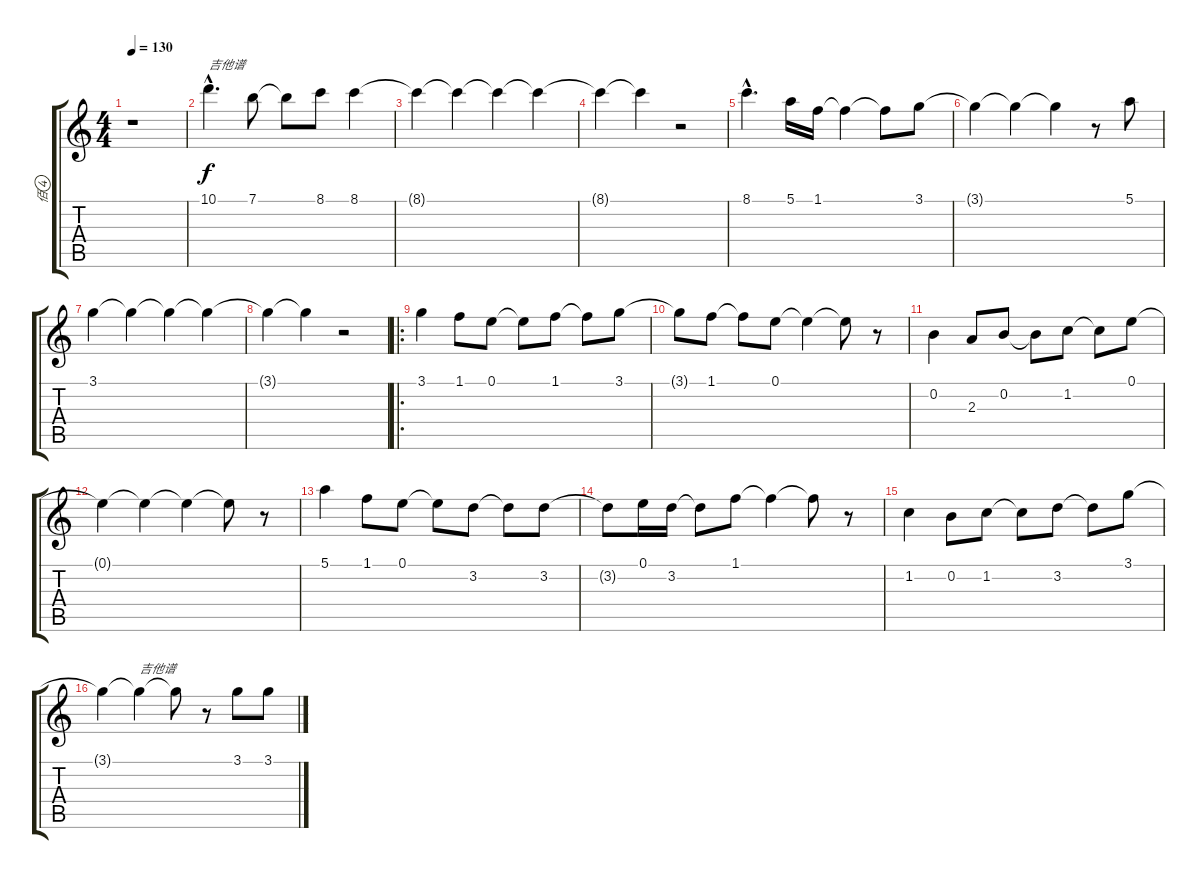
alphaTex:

\track ("佰" "佰") {instrument panflute}
\staff {score tabs}
\tuning (E5 B4 G4 D4 A3 E3) {hide}
\ts (4 4)
\tempo 130
\clef g2
\ks c
r.1{dy f instrument panflute} |
10.1{hac}.4{d txt "吉他谱"} 7.1.8 7.1{t}.8 8.1.8 8.1.4{volume 0} |
8.1{t}.4 8.1{t}.4 8.1{t}.4 8.1{t}.4 |
8.1{t}.4 8.1{t}.4 r.2 |
8.1{hac}.4{d volume 16} 5.1.16 1.1.16 1.1{t}.4 1.1{t}.8 3.1.8{volume 5} |
3.1{t}.4 3.1{t}.4 3.1{t}.4 r.8 5.1.8{volume 16} |
3.1.4{volume 0} 3.1{t}.4 3.1{t}.4 3.1{t}.4 |
3.1{t}.4 3.1{t}.4 r.2 |
\ro
3.1.4{volume 16} 1.1.8 0.1.8 0.1{t}.8 1.1.8 1.1{t}.8 3.1.8 |
3.1{t}.8 1.1.8 1.1{t}.8 0.1.8 0.1{t}.4 0.1{t}.8 r.8 |
0.2.4 2.3.8 0.2.8 0.2{t}.8 1.2.8 1.2{t}.8 0.1.8{volume 6} |
0.1{t}.4 0.1{t}.4 0.1{t}.4 0.1{t}.8 r.8 |
5.1.4{volume 16} 1.1.8 0.1.8 0.1{t}.8 3.2.8 3.2{t}.8 3.2.8 |
3.2{t}.8 0.1.16 3.2.16 3.2{t}.8 1.1.8 1.1{t}.4 1.1{t}.8 r.8 |
1.2.4 0.2.8 1.2.8 1.2{t}.8 3.2.8 3.2{t}.8 3.1.8 |
3.1{t}.4 3.1{t}.4{txt "吉他谱"} 3.1{t}.8 r.8 3.1.8 3.1.8
